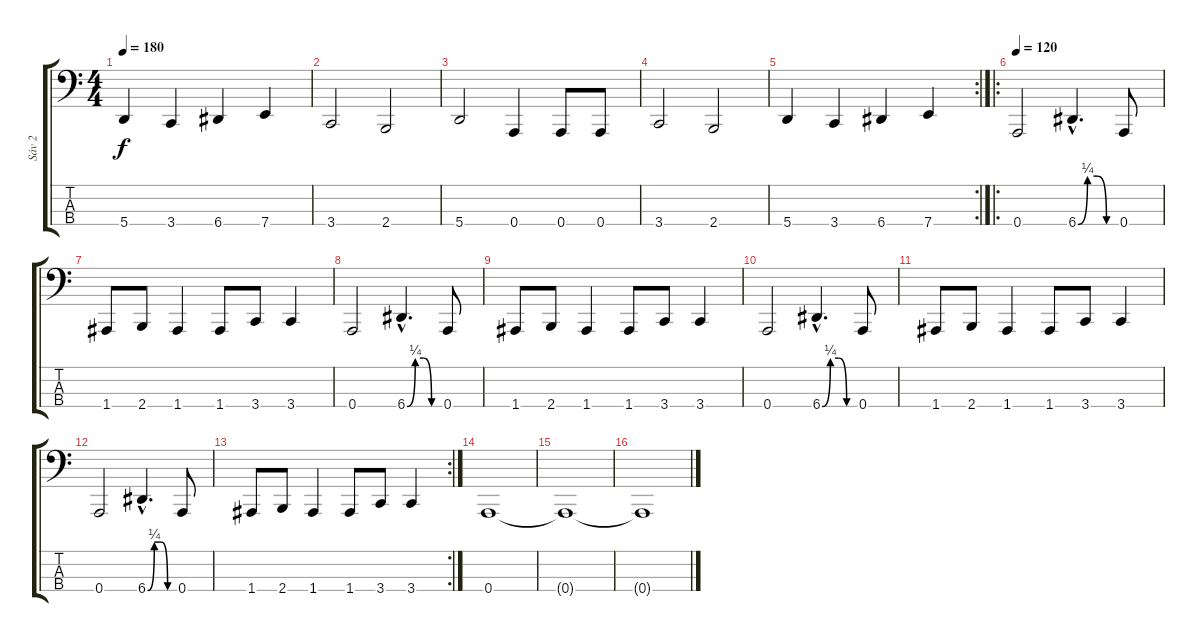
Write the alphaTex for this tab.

\track ("Sáv 2" "Sáv 2") {instrument slapbass2}
\staff {score tabs}
\tuning (D2 A1 E1 A0) {hide}
\ts (4 4)
\tempo 180
\clef f4
\ks c
5.4.4{dy f} 3.4.4 6.4.4 7.4.4 |
3.4.2 2.4.2 |
5.4.2 0.4.4 0.4.8 0.4.8 |
3.4.2 2.4.2 |
\rc 2
5.4.4 3.4.4 6.4.4 7.4.4 |
\ro
\tempo 120
0.4.2 6.4{be (custom 0 0 15 1 30 1 45 0 60 0) hac}.4{d} 0.4.8 |
1.4.8 2.4.8 1.4.4 1.4.8 3.4.8 3.4.4 |
0.4.2 6.4{be (custom 0 0 15 1 30 1 45 0 60 0) hac}.4{d} 0.4.8 |
1.4.8 2.4.8 1.4.4 1.4.8 3.4.8 3.4.4 |
0.4.2 6.4{be (custom 0 0 15 1 30 1 45 0 60 0) hac}.4{d} 0.4.8 |
1.4.8 2.4.8 1.4.4 1.4.8 3.4.8 3.4.4 |
0.4.2 6.4{be (custom 0 0 15 1 30 1 45 0 60 0) hac}.4{d} 0.4.8 |
\rc 2
1.4.8 2.4.8 1.4.4 1.4.8 3.4.8 3.4.4 |
0.4.1 |
0.4{t}.1 |
0.4{t}.1
